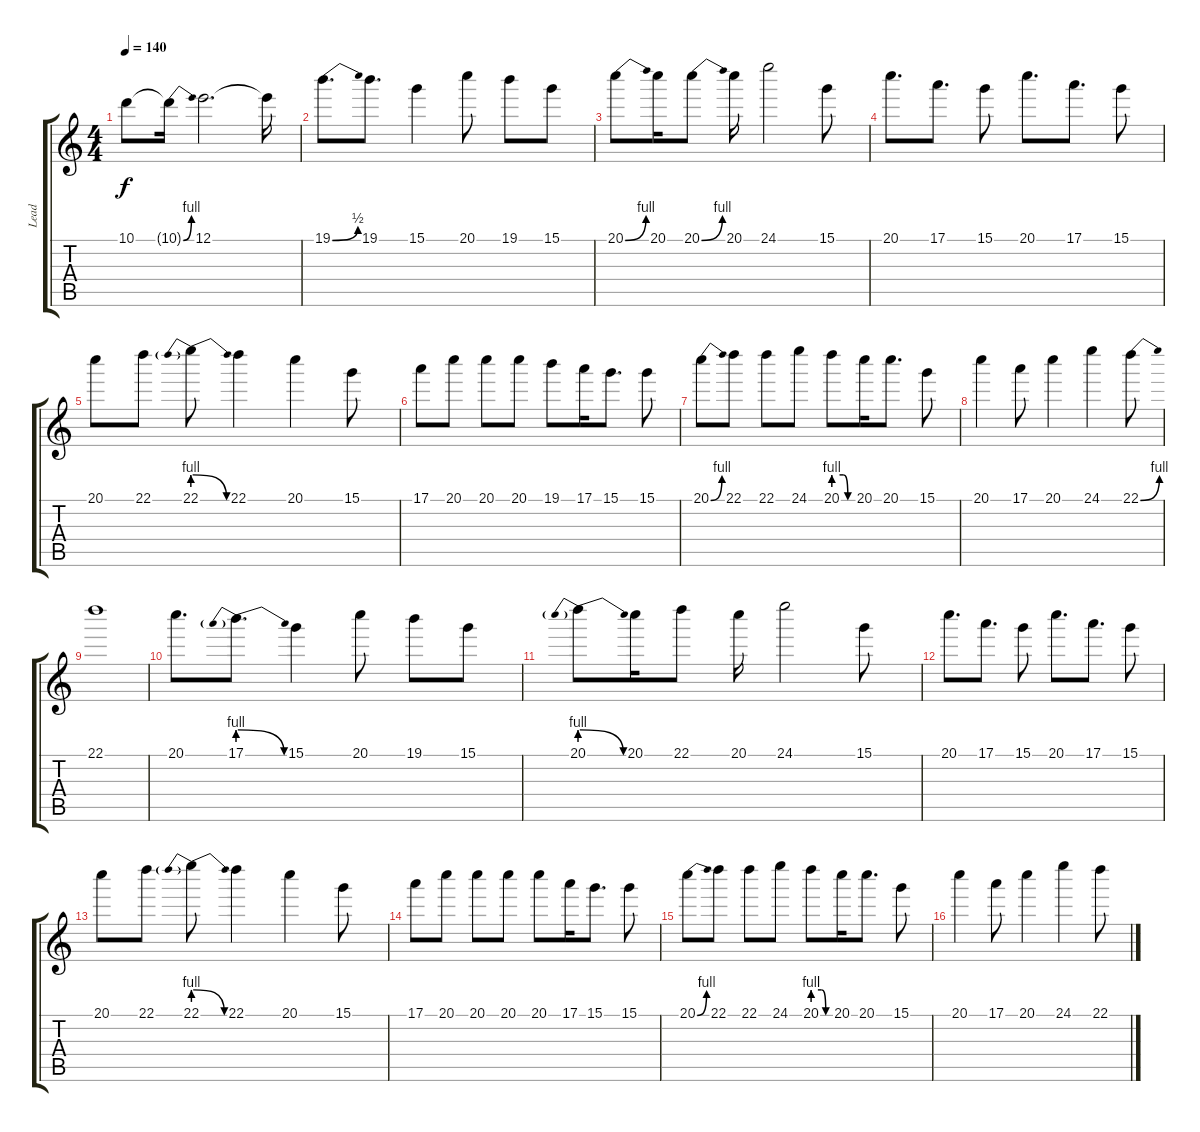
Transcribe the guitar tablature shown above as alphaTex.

\track ("Lead" "Lead") {instrument distortionguitar}
\staff {score tabs}
\tuning (E4 B3 G3 D3 A2 E2) {hide}
\ts (4 4)
\tempo 140
\clef g2
\ks c
10.1.8{dy f} 10.1{be (bend 0 0 60 4) t}.16 12.1.2{d} 12.1{t}.16 |
19.1{be (bend 0 0 60 2)}.8{d volume 11 balance 12} 19.1.8{d} 15.1.4 20.1.8 19.1.8 15.1.8 |
20.1{be (bend 0 0 60 4)}.8 20.1.16 20.1{be (bend 0 0 60 4)}.8 20.1.16 24.1.2 15.1.8{balance 8} |
20.1.8{d} 17.1.8{d} 15.1.8 20.1.8{d} 17.1.8{d} 15.1.8 |
20.1.8 22.1.8 22.1{be (prebendrelease 0 4 60 0)}.8 22.1.4 20.1.4 15.1.8 |
17.1.8 20.1.8 20.1.8 20.1.8 19.1.8 17.1.16 15.1.8{d} 15.1.8 |
20.1{be (bend 0 0 60 4)}.8 22.1.8 22.1.8 24.1.8 20.1{be (custom 0 4 30 4 45 0 60 0)}.8 20.1.16 20.1.8{d} 15.1.8 |
20.1.4 17.1.8 20.1.4 24.1.4 22.1{be (bend 0 0 60 4)}.8 |
22.1.1 |
20.1.8{d balance 4} 17.1{be (prebendrelease 0 4 60 0)}.8{d} 15.1.4 20.1.8 19.1.8 15.1.8 |
20.1{be (prebendrelease 0 4 60 0)}.8 20.1.16 22.1.8 20.1.16 24.1.2 15.1.8{balance 8} |
20.1.8{d} 17.1.8{d} 15.1.8 20.1.8{d} 17.1.8{d} 15.1.8 |
20.1.8 22.1.8 22.1{be (prebendrelease 0 4 60 0)}.8 22.1.4 20.1.4 15.1.8 |
17.1.8 20.1.8 20.1.8 20.1.8 20.1.8 17.1.16 15.1.8{d} 15.1.8 |
20.1{be (bend 0 0 60 4)}.8 22.1.8 22.1.8 24.1.8 20.1{be (custom 0 4 30 4 45 0 60 0)}.8 20.1.16 20.1.8{d} 15.1.8 |
20.1.4 17.1.8 20.1.4 24.1.4 22.1.8
